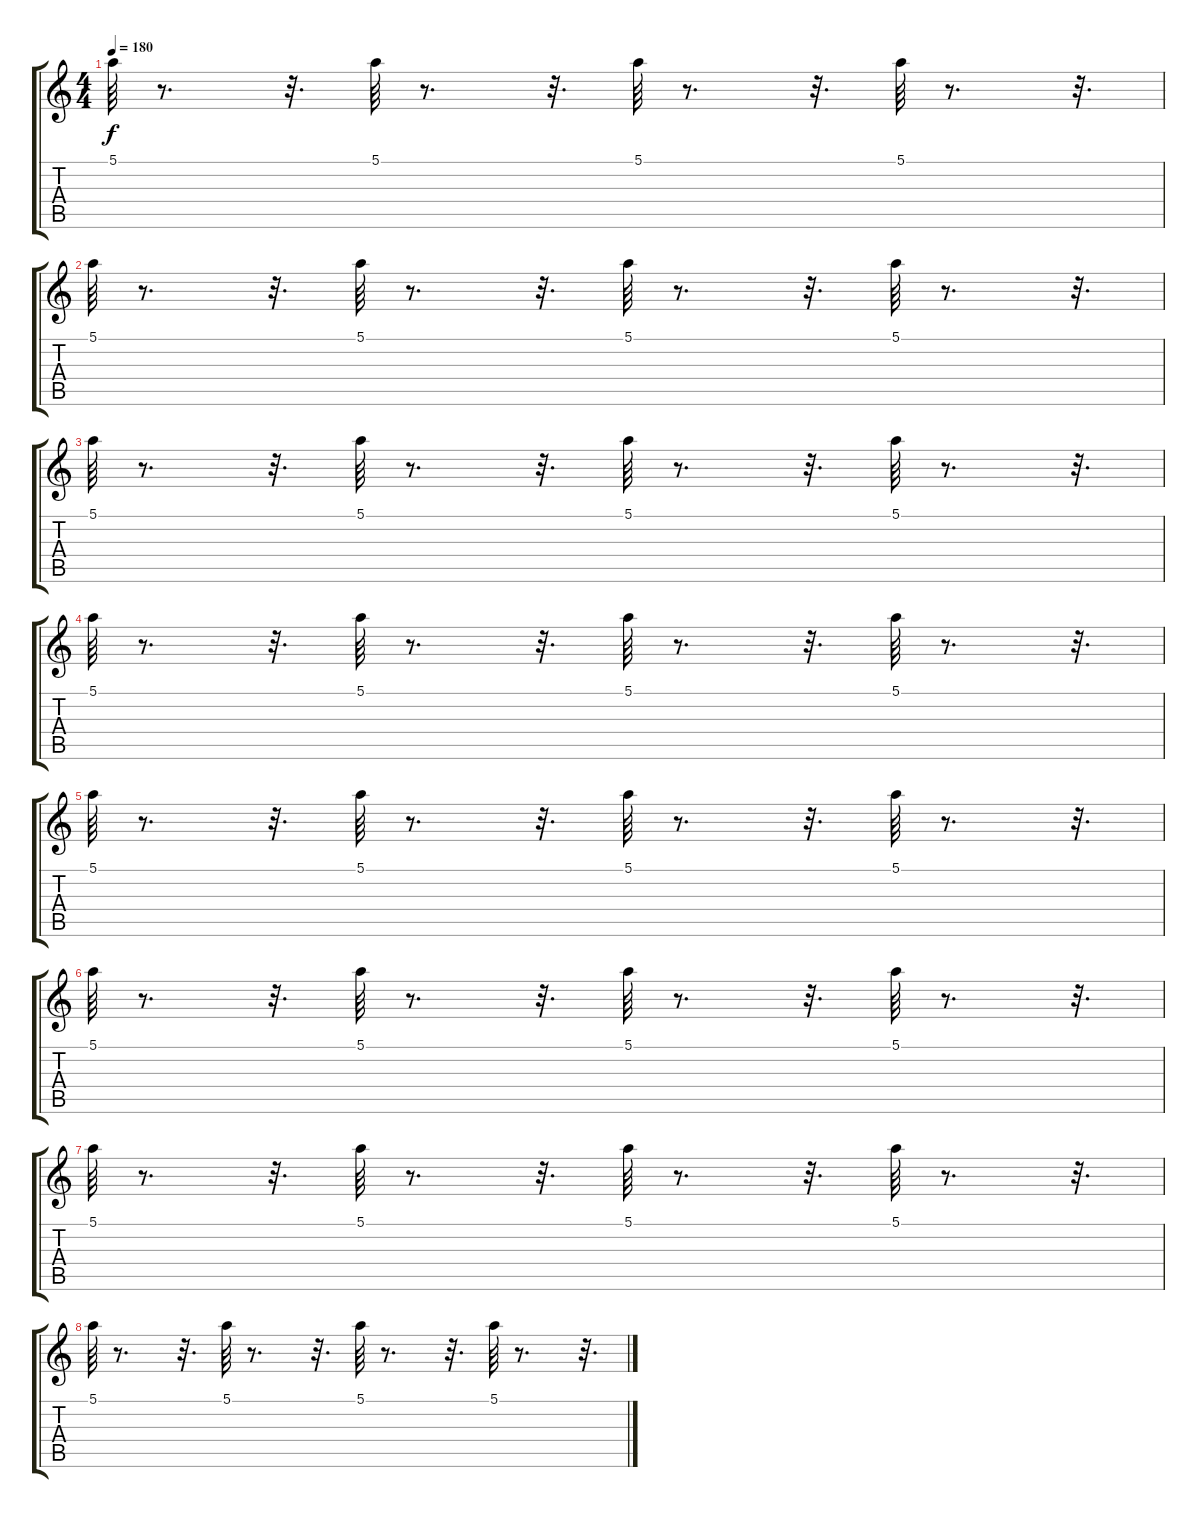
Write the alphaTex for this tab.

\track "" {instrument acousticguitarsteel}
\staff {score tabs}
\tuning (E4 B3 G3 D3 A2 E2) {hide}
\ts (4 4)
\tempo 180
\clef g2
\ks c
5.1.64{dy f} r.8{d} r.32{d} 5.1.64 r.8{d} r.32{d} 5.1.64 r.8{d} r.32{d} 5.1.64 r.8{d} r.32{d} |
5.1.64 r.8{d} r.32{d} 5.1.64 r.8{d} r.32{d} 5.1.64 r.8{d} r.32{d} 5.1.64 r.8{d} r.32{d} |
5.1.64 r.8{d} r.32{d} 5.1.64 r.8{d} r.32{d} 5.1.64 r.8{d} r.32{d} 5.1.64 r.8{d} r.32{d} |
5.1.64 r.8{d} r.32{d} 5.1.64 r.8{d} r.32{d} 5.1.64 r.8{d} r.32{d} 5.1.64 r.8{d} r.32{d} |
5.1.64 r.8{d} r.32{d} 5.1.64 r.8{d} r.32{d} 5.1.64 r.8{d} r.32{d} 5.1.64 r.8{d} r.32{d} |
5.1.64 r.8{d} r.32{d} 5.1.64 r.8{d} r.32{d} 5.1.64 r.8{d} r.32{d} 5.1.64 r.8{d} r.32{d} |
5.1.64 r.8{d} r.32{d} 5.1.64 r.8{d} r.32{d} 5.1.64 r.8{d} r.32{d} 5.1.64 r.8{d} r.32{d} |
5.1.64 r.8{d} r.32{d} 5.1.64 r.8{d} r.32{d} 5.1.64 r.8{d} r.32{d} 5.1.64 r.8{d} r.32{d}
